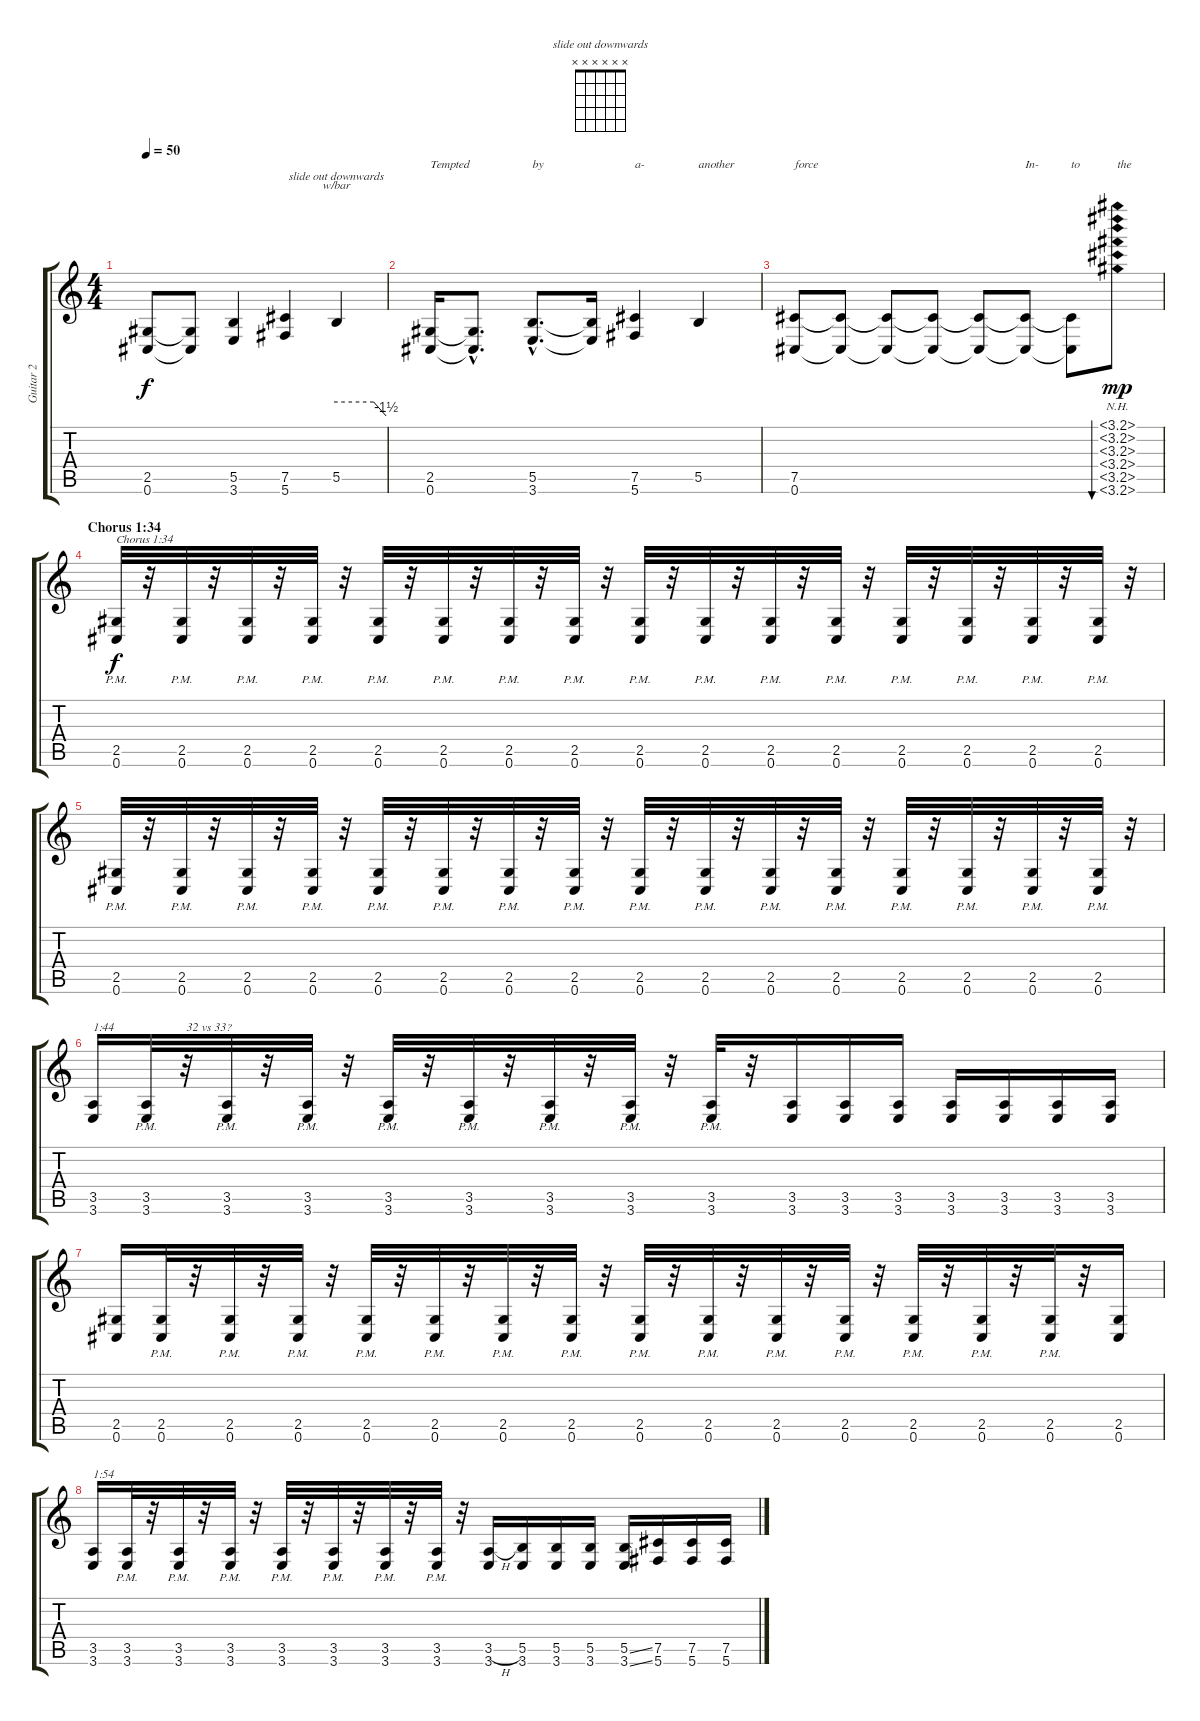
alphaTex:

\track ("Guitar 2" "Guitar 2") {instrument overdrivenguitar}
\staff {score tabs}
\tuning (Db4 Ab3 E3 B2 Gb2 Db2) {hide}
\chord ("slide out downwards" x x x x x x)
\ts (4 4)
\tempo 50
\clef g2
\ks c
(2.5 0.6).8{dy f} (2.5{t} 0.6{t}).8 (5.5 3.6).4 (7.5 5.6).4 5.5.4{tbe (custom default 0 0 45 0 60 -6) ch "slide out downwards"} |
(2.5 0.6).16{txt "Tempted"} (2.5{hac t} 0.6{hac t}).8{d} (5.5{hac} 3.6{hac}).8{d txt "by"} (5.5{t} 3.6{t}).16 (7.5 5.6).4{txt "a-"} 5.5.4{txt "another"} |
(7.5 0.6).8{txt "force"} (7.5{t} 0.6{t}).8 (7.5{t} 0.6{t}).8 (7.5{t} 0.6{t}).8 (7.5{t} 0.6{t}).8 (7.5{t} 0.6{t}).8{txt "In-"} (7.5{t} 0.6{t}).8{txt "to"} (3.1{nh} 3.2{nh} 3.3{nh} 3.4{nh} 3.5{nh} 3.6{nh}).8{bu 30 txt "the" dy mp instrument guitarfretnoise} |
\section ("" "Chorus 1:34")
(2.5{pm} 0.6{pm}).32{txt "Chorus 1:34" dy f instrument overdrivenguitar} r.32 (2.5{pm} 0.6{pm}).32 r.32 (2.5{pm} 0.6{pm}).32 r.32 (2.5{pm} 0.6{pm}).32 r.32 (2.5{pm} 0.6{pm}).32 r.32 (2.5{pm} 0.6{pm}).32 r.32 (2.5{pm} 0.6{pm}).32 r.32 (2.5{pm} 0.6{pm}).32 r.32 (2.5{pm} 0.6{pm}).32 r.32 (2.5{pm} 0.6{pm}).32 r.32 (2.5{pm} 0.6{pm}).32 r.32 (2.5{pm} 0.6{pm}).32 r.32 (2.5{pm} 0.6{pm}).32 r.32 (2.5{pm} 0.6{pm}).32 r.32 (2.5{pm} 0.6{pm}).32 r.32 (2.5{pm} 0.6{pm}).32 r.32 |
(2.5{pm} 0.6{pm}).32 r.32 (2.5{pm} 0.6{pm}).32 r.32 (2.5{pm} 0.6{pm}).32 r.32 (2.5{pm} 0.6{pm}).32 r.32 (2.5{pm} 0.6{pm}).32 r.32 (2.5{pm} 0.6{pm}).32 r.32 (2.5{pm} 0.6{pm}).32 r.32 (2.5{pm} 0.6{pm}).32 r.32 (2.5{pm} 0.6{pm}).32 r.32 (2.5{pm} 0.6{pm}).32 r.32 (2.5{pm} 0.6{pm}).32 r.32 (2.5{pm} 0.6{pm}).32 r.32 (2.5{pm} 0.6{pm}).32 r.32 (2.5{pm} 0.6{pm}).32 r.32 (2.5{pm} 0.6{pm}).32 r.32 (2.5{pm} 0.6{pm}).32 r.32 |
(3.5 3.6).16{txt "1:44"} (3.5{pm} 3.6{pm}).32 r.32{txt "32 vs 33?"} (3.5{pm} 3.6{pm}).32 r.32 (3.5{pm} 3.6{pm}).32 r.32 (3.5{pm} 3.6{pm}).32 r.32 (3.5{pm} 3.6{pm}).32 r.32 (3.5{pm} 3.6{pm}).32 r.32 (3.5{pm} 3.6{pm}).32 r.32 (3.5{pm} 3.6{pm}).32 r.32 (3.5 3.6).16 (3.5 3.6).16 (3.5 3.6).16 (3.5 3.6).16 (3.5 3.6).16 (3.5 3.6).16 (3.5 3.6).16 |
(2.5 0.6).16 (2.5{pm} 0.6{pm}).32 r.32 (2.5{pm} 0.6{pm}).32 r.32 (2.5{pm} 0.6{pm}).32 r.32 (2.5{pm} 0.6{pm}).32 r.32 (2.5{pm} 0.6{pm}).32 r.32 (2.5{pm} 0.6{pm}).32 r.32 (2.5{pm} 0.6{pm}).32 r.32 (2.5{pm} 0.6{pm}).32 r.32 (2.5{pm} 0.6{pm}).32 r.32 (2.5{pm} 0.6{pm}).32 r.32 (2.5{pm} 0.6{pm}).32 r.32 (2.5{pm} 0.6{pm}).32 r.32 (2.5{pm} 0.6{pm}).32 r.32 (2.5{pm} 0.6{pm}).32 r.32 (2.5 0.6).16 |
(3.5 3.6).16{txt "1:54"} (3.5{pm} 3.6{pm}).32 r.32 (3.5{pm} 3.6{pm}).32 r.32 (3.5{pm} 3.6{pm}).32 r.32 (3.5{pm} 3.6{pm}).32 r.32 (3.5{pm} 3.6{pm}).32 r.32 (3.5{pm} 3.6{pm}).32 r.32 (3.5{pm} 3.6{pm}).32 r.32 (3.5{h} 3.6).16 (5.5 3.6).16 (5.5 3.6).16 (5.5 3.6).16 (5.5{ss} 3.6{ss}).16 (7.5 5.6).16 (7.5 5.6).16 (7.5 5.6).16
